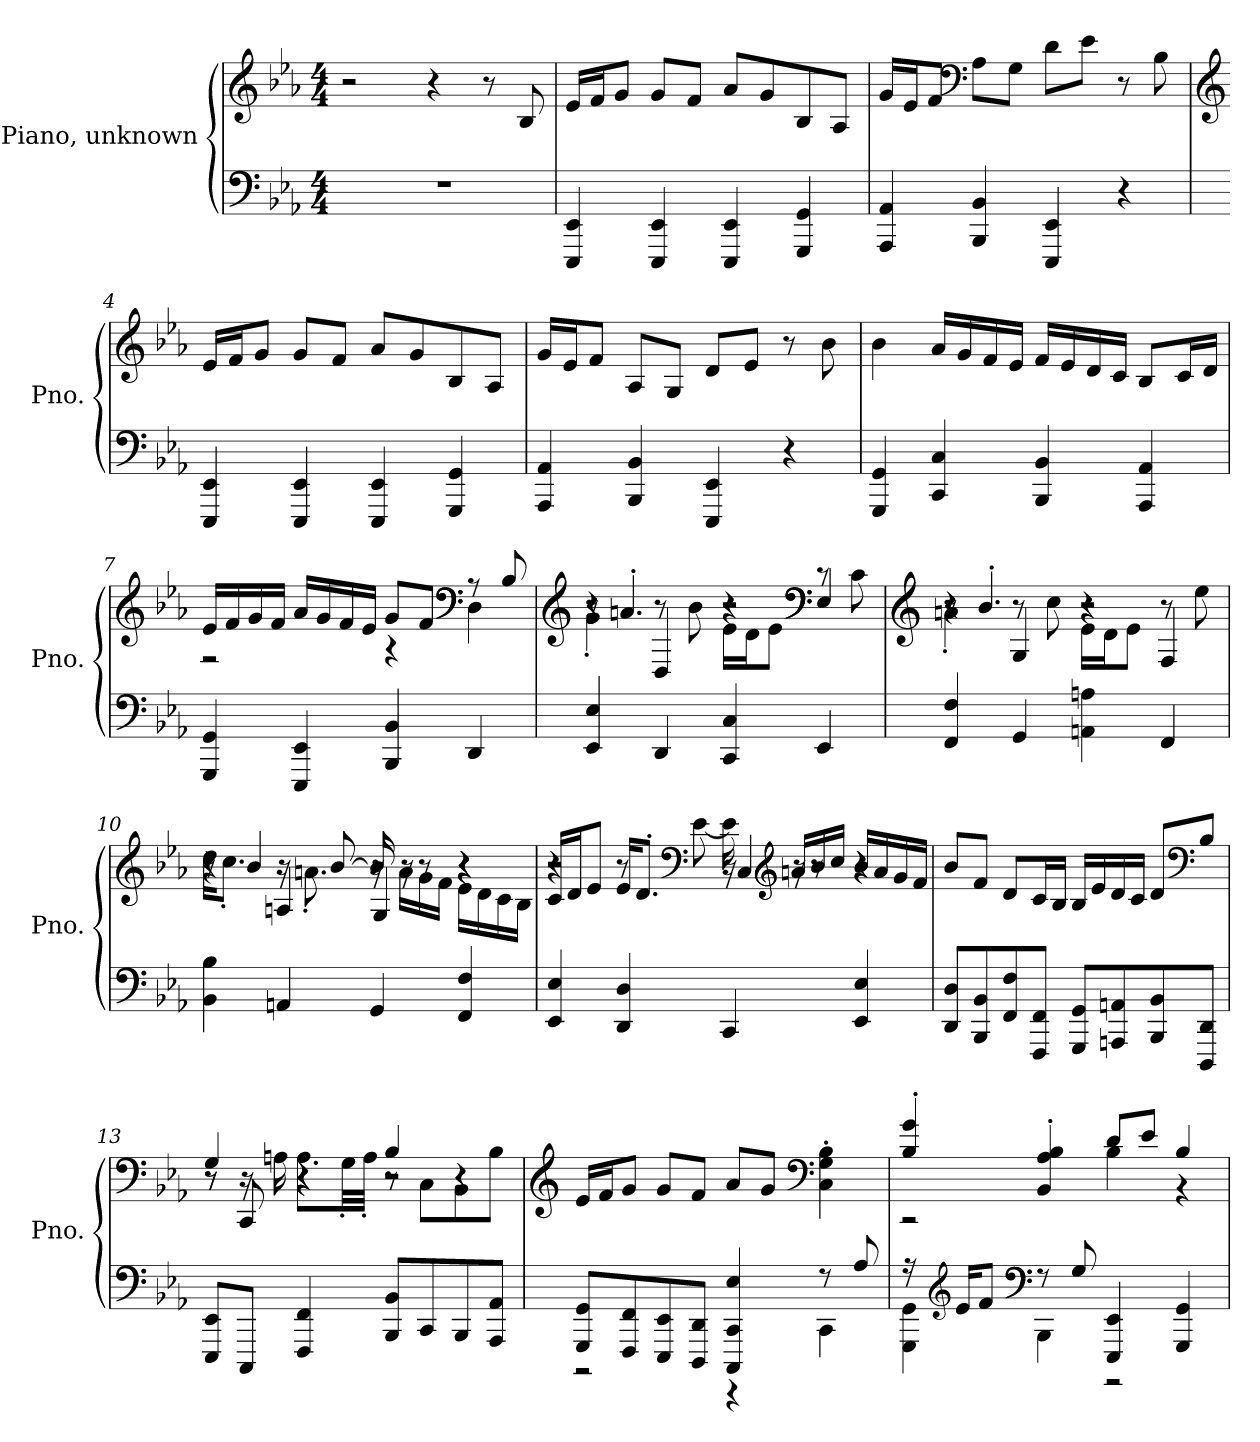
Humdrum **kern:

**kern	**kern
*part1	*part1
*staff2	*staff1
*I"Piano, unknown	*
*I'Pno.	*
*clefF4	*clefG2
*k[b-e-a-]	*k[b-e-a-]
*M4/4	*M4/4
*MM120	*MM120
=1	=1
1r	2r
.	4r
.	8r
.	8B-/
=2	=2
4EEE-/ 4EE-/	16e-/LL
.	16f/J
.	8g/J
4EEE-/ 4EE-/	8g/L
.	8f/J
4EEE-/ 4EE-/	8a-/L
.	8g/
4GGG/ 4GG/	8B-/
.	8A-/J
=3	=3
4AAA-/ 4AA-/	16g/LL
.	16e-/J
.	8f/J
*	*clefF4
4BBB-/ 4BB-/	8A-\L
.	8G\J
4EEE-/ 4EE-/	8d\L
.	8e-\J
4r	8r
.	8B-\
=4	=4
*	*clefG2
4EEE-/ 4EE-/	16e-/LL
.	16f/J
.	8g/J
4EEE-/ 4EE-/	8g/L
.	8f/J
4EEE-/ 4EE-/	8a-/L
.	8g/
4GGG/ 4GG/	8B-/
.	8A-/J
!!LO:LB:g=z
=5	=5
4AAA-/ 4AA-/	16g/LL
.	16e-/J
.	8f/J
4BBB-/ 4BB-/	8A-/L
.	8G/J
4EEE-/ 4EE-/	8d/L
.	8e-/J
4r	8r
.	8b-\
=6	=6
4GGG/ 4GG/	4b-\
4CC/ 4C/	16a-/LL
.	16g/
.	16f/
.	16e-/JJ
4BBB-/ 4BB-/	16f/LL
.	16e-/
.	16d/
.	16c/JJ
4AAA-/ 4AA-/	8B-/L
.	16c/L
.	16d/JJ
=7	=7
*	*^
4GGG/ 4GG/	16e-/LL	2r
.	16f/	.
.	16g/	.
.	16f/JJ	.
4EEE-/ 4EE-/	16a-/LL	.
.	16g/	.
.	16f/	.
.	16e-/JJ	.
4BBB-/ 4BB-/	8g/L	4r
.	8f/J	.
*	*clefF4	*
4DD/	8r	4D\
.	8B-/	.
*	*v	*v
!!LO:LB:g=z
=8	=8
*	*clefG2
*	*^
*	*	*^
4EE-/ 4E-/	8r	4g'\	4r
.	4.an'/	.	.
4DD/	.	8r	4D/
.	.	8b-\	.
4CC/ 4C/	2r	16e-\LL	4r
.	.	16d\J	.
.	.	8e-\J	.
*	*clefF4	*	*
4EE-/	.	8r	4E-/
.	.	8c\	.
=9	=9	=9	=9
*	*clefG2	*	*
4FF/ 4F/	8r	4an'\	4r
.	4.b-'/	.	.
4GG/	.	8r	4G/
.	.	8cc\	.
4AAn\ 4An\	2r	16e-\LL	4r
.	.	16d\J	.
.	.	8e-\J	.
4FF/	.	8r	4F/
.	.	8ee-\	.
=10	=10	=10	=10
4BB-\ 4B-\	8r	16dd\KL	4r
.	.	8.cc'\J	.
.	4b-/	.	.
4AAn/	.	16r	4An/
.	.	8.an'\	.
.	[8b-/	.	.
4GG/	16b-/]	16r	4G/
.	16r	16a\LL	.
.	8r	16g\	.
.	.	16f\JJ	.
4FF/ 4F/	4r	16e-\LL	4r
.	.	16d\	.
.	.	16c\	.
.	.	16B-\JJ	.
!!LO:LB:g=z	!!	!!
=11	=11	=11	=11
4EE-/ 4E-/	16c/LL	4r	2r
.	16d/J	.	.
.	8e-/J	.	.
4DD/ 4D/	16e-/KL	8r	.
.	8.d'/J	.	.
*	*clefF4	*	*
.	.	[8e-\	.
4CC/	16r	16e-\]	4C/
*	*clefG2	*	*
.	16an/LL	16r	.
.	16b-/	8r	.
.	16cc/JJ	.	.
4EE-/ 4E-/	16b-/LL	4r	4r
.	16a/	.	.
.	16g/	.	.
.	16f/JJ	.	.
*	*v	*v	*v
=12	=12
8DD/ 8D/L	8b-/L
8BBB-/ 8BB-/	8f/J
8FF/ 8F/	8d/L
8FFF/ 8FF/J	16c/L
.	16B-/JJ
8GGG/ 8GG/L	16B-/LL
.	16e-/
8AAAn/ 8AAn/	16d/
.	16c/JJ
8BBB-/ 8BB-/	8d/L
*	*clefF4
8DDD/ 8DD/J	8B-/J
!!LO:LB:g=z
=13	=13
*	*^
*	*	*^
8EEE-/ 8EE-/L	4G/	8r	8r
8CCC/J	.	16r	8CC/
.	.	16An\	.
4FFF/ 4FF/	4r	8.A\L	4r
.	.	32G'\LL	.
.	.	32A'\JJJ	.
8BBB-/ 8BB-/L	4B-/	8r	2r
8CC/	.	8C\L	.
8BBB-/	4r	8BB-\	.
8AAA-/ 8AA-/J	.	8B-\J	.
*	*v	*v	*v
=14	=14
*	*clefG2
*^	*
8GGG/ 8GG/L	2r	16e-/LL
.	.	16f/J
8FFF/ 8FF/	.	8g/J
8EEE-/ 8EE-/	.	8g/L
8DDD/ 8DD/J	.	8f/J
4CCC/ 4CC/ 4E-/	4r	8a-/L
.	.	8g/J
*	*	*clefF4
8r	4CC\	4C\' 4G\' 4B-\'
8A-/	.	.
=15	=15	=15
*	*	*^
16r	4GGG\ 4GG\	4B-/' 4g/'	2r
*clefG2	*	*	*
16e-/KL	.	.	.
8f/J	.	.	.
*clefF4	*	*	*
8r	4BBB-\	4BB-/' 4A-/' 4B-/'	.
8G/	.	.	.
4EEE-/ 4EE-/	2r	8d/L	4B-\
.	.	8e-/J	.
4GGG/ 4GG/	.	4B-/	4r
*v	*v	*	*
*	*v	*v
=	=
*-	*-
